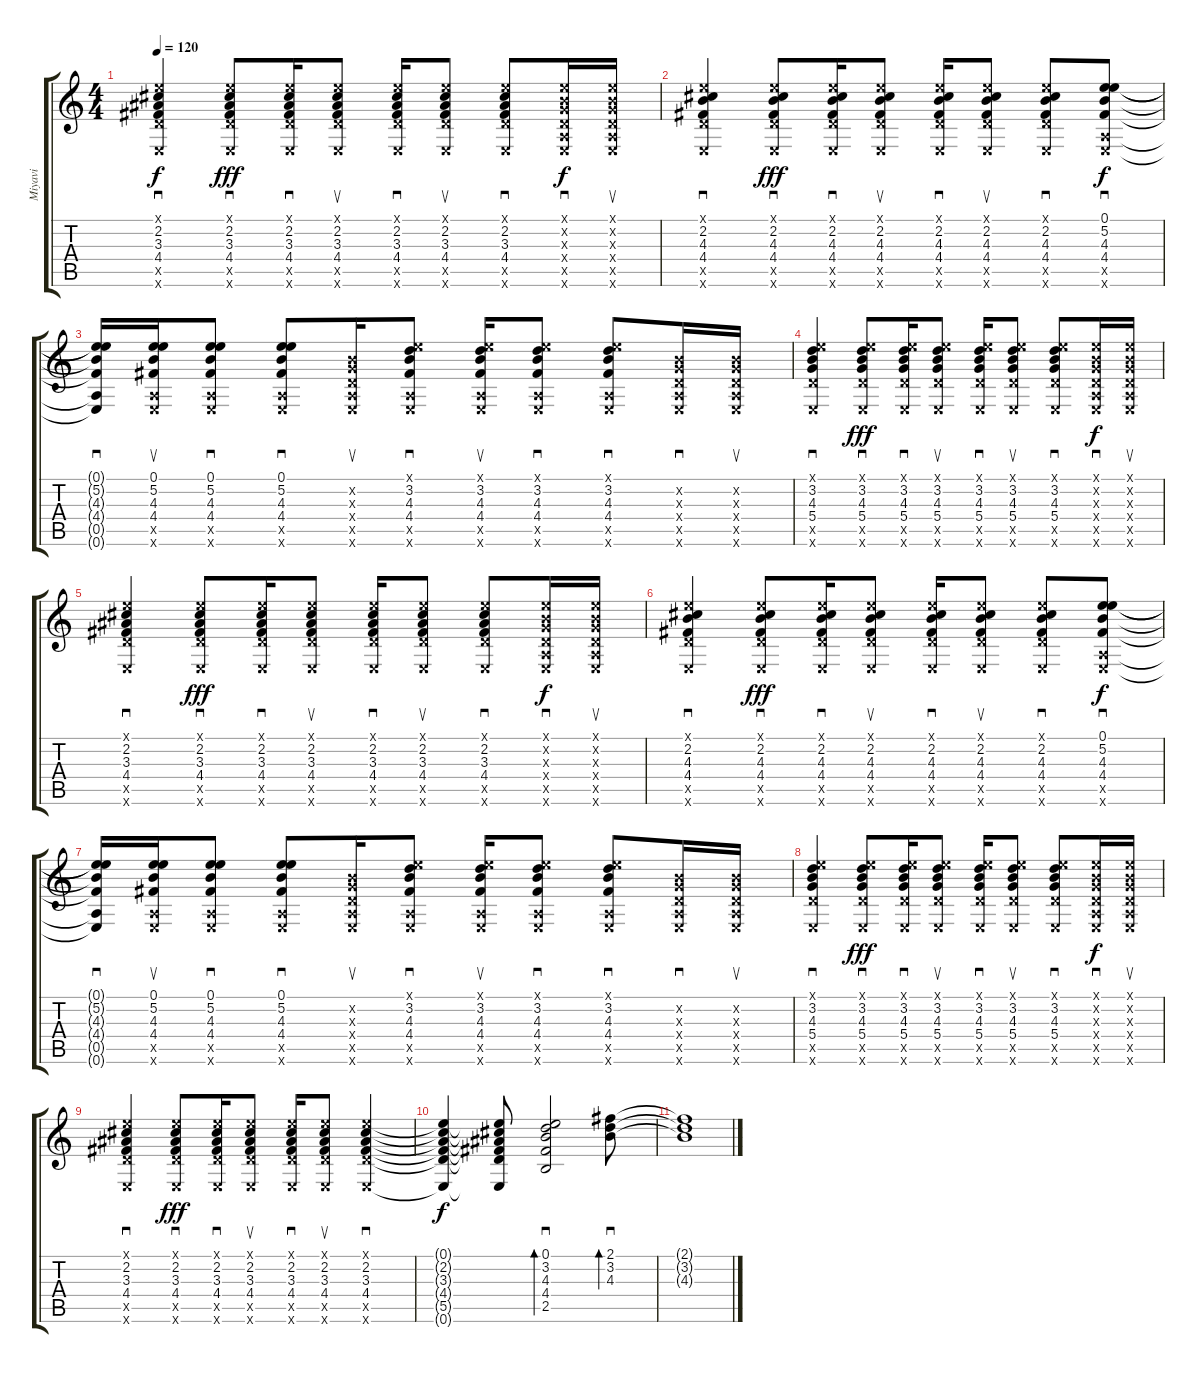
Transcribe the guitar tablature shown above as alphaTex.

\track ("Miyavi" "Miyavi") {instrument acousticguitarsteel}
\staff {score tabs}
\tuning (E4 B3 G3 D3 A2 E2) {hide}
\ts (4 4)
\tempo 120
\clef g2
\ks c
(0.1{x} 2.2 3.3 4.4 5.5{x} 0.6{x}).4{sd dy f} (0.1{x} 2.2 3.3 4.4 5.5{x} 0.6{x}).8{sd dy fff} (0.1{x} 2.2 3.3 4.4 5.5{x} 0.6{x}).16{sd} (0.1{x} 2.2 3.3 4.4 5.5{x} 0.6{x}).8{su} (0.1{x} 2.2 3.3 4.4 5.5{x} 0.6{x}).16{sd} (0.1{x} 2.2 3.3 4.4 5.5{x} 0.6{x}).8{su} (0.1{x} 2.2 3.3 4.4 5.5{x} 0.6{x}).8{sd} (0.1{x} 0.2{x} 0.3{x} 0.4{x} 0.5{x} 0.6{x}).16{sd dy f} (0.1{x} 0.2{x} 0.3{x} 0.4{x} 0.5{x} 0.6{x}).16{su} |
(0.1{x} 2.2 4.3 4.4 5.5{x} 0.6{x}).4{sd} (0.1{x} 2.2 4.3 4.4 5.5{x} 0.6{x}).8{sd dy fff} (0.1{x} 2.2 4.3 4.4 5.5{x} 0.6{x}).16{sd} (0.1{x} 2.2 4.3 4.4 5.5{x} 0.6{x}).8{su} (0.1{x} 2.2 4.3 4.4 5.5{x} 0.6{x}).16{sd} (0.1{x} 2.2 4.3 4.4 5.5{x} 0.6{x}).8{su} (0.1{x} 2.2 4.3 4.4 5.5{x} 0.6{x}).8{sd} (0.1 5.2 4.3 4.4 0.5{x} 0.6{x}).8{sd dy f} |
(0.1{t} 5.2{t} 4.3{t} 4.4{t} 0.5{t} 0.6{t}).16{sd} (0.1 5.2 4.3 4.4 0.5{x} 0.6{x}).16{su} (0.1 5.2 4.3 4.4 0.5{x} 0.6{x}).8{sd} (0.1 5.2 4.3 4.4 0.5{x} 0.6{x}).8{sd} (0.2{x} 0.3{x} 0.4{x} 0.5{x} 0.6{x}).16{su} (0.1{x} 3.2 4.3 4.4 0.5{x} 0.6{x}).8{sd} (0.1{x} 3.2 4.3 4.4 0.5{x} 0.6{x}).16{su} (0.1{x} 3.2 4.3 4.4 0.5{x} 0.6{x}).8{sd} (0.1{x} 3.2 4.3 4.4 0.5{x} 0.6{x}).8{sd} (0.2{x} 0.3{x} 0.4{x} 0.5{x} 0.6{x}).16{sd} (0.2{x} 0.3{x} 0.4{x} 0.5{x} 0.6{x}).16{su} |
(0.1{x} 3.2 4.3 5.4 5.5{x} 0.6{x}).4{sd} (0.1{x} 3.2 4.3 5.4 5.5{x} 0.6{x}).8{sd dy fff} (0.1{x} 3.2 4.3 5.4 5.5{x} 0.6{x}).16{sd} (0.1{x} 3.2 4.3 5.4 5.5{x} 0.6{x}).8{su} (0.1{x} 3.2 4.3 5.4 5.5{x} 0.6{x}).16{sd} (0.1{x} 3.2 4.3 5.4 5.5{x} 0.6{x}).8{su} (0.1{x} 3.2 4.3 5.4 5.5{x} 0.6{x}).8{sd} (0.1{x} 0.2{x} 0.3{x} 0.4{x} 0.5{x} 0.6{x}).16{sd dy f} (0.1{x} 0.2{x} 0.3{x} 0.4{x} 0.5{x} 0.6{x}).16{su} |
(0.1{x} 2.2 3.3 4.4 5.5{x} 0.6{x}).4{sd} (0.1{x} 2.2 3.3 4.4 5.5{x} 0.6{x}).8{sd dy fff} (0.1{x} 2.2 3.3 4.4 5.5{x} 0.6{x}).16{sd} (0.1{x} 2.2 3.3 4.4 5.5{x} 0.6{x}).8{su} (0.1{x} 2.2 3.3 4.4 5.5{x} 0.6{x}).16{sd} (0.1{x} 2.2 3.3 4.4 5.5{x} 0.6{x}).8{su} (0.1{x} 2.2 3.3 4.4 5.5{x} 0.6{x}).8{sd} (0.1{x} 0.2{x} 0.3{x} 0.4{x} 0.5{x} 0.6{x}).16{sd dy f} (0.1{x} 0.2{x} 0.3{x} 0.4{x} 0.5{x} 0.6{x}).16{su} |
(0.1{x} 2.2 4.3 4.4 5.5{x} 0.6{x}).4{sd} (0.1{x} 2.2 4.3 4.4 5.5{x} 0.6{x}).8{sd dy fff} (0.1{x} 2.2 4.3 4.4 5.5{x} 0.6{x}).16{sd} (0.1{x} 2.2 4.3 4.4 5.5{x} 0.6{x}).8{su} (0.1{x} 2.2 4.3 4.4 5.5{x} 0.6{x}).16{sd} (0.1{x} 2.2 4.3 4.4 5.5{x} 0.6{x}).8{su} (0.1{x} 2.2 4.3 4.4 5.5{x} 0.6{x}).8{sd} (0.1 5.2 4.3 4.4 0.5{x} 0.6{x}).8{sd dy f} |
(0.1{t} 5.2{t} 4.3{t} 4.4{t} 0.5{t} 0.6{t}).16{sd} (0.1 5.2 4.3 4.4 0.5{x} 0.6{x}).16{su} (0.1 5.2 4.3 4.4 0.5{x} 0.6{x}).8{sd} (0.1 5.2 4.3 4.4 0.5{x} 0.6{x}).8{sd} (0.2{x} 0.3{x} 0.4{x} 0.5{x} 0.6{x}).16{su} (0.1{x} 3.2 4.3 4.4 0.5{x} 0.6{x}).8{sd} (0.1{x} 3.2 4.3 4.4 0.5{x} 0.6{x}).16{su} (0.1{x} 3.2 4.3 4.4 0.5{x} 0.6{x}).8{sd} (0.1{x} 3.2 4.3 4.4 0.5{x} 0.6{x}).8{sd} (0.2{x} 0.3{x} 0.4{x} 0.5{x} 0.6{x}).16{sd} (0.2{x} 0.3{x} 0.4{x} 0.5{x} 0.6{x}).16{su} |
(0.1{x} 3.2 4.3 5.4 5.5{x} 0.6{x}).4{sd} (0.1{x} 3.2 4.3 5.4 5.5{x} 0.6{x}).8{sd dy fff} (0.1{x} 3.2 4.3 5.4 5.5{x} 0.6{x}).16{sd} (0.1{x} 3.2 4.3 5.4 5.5{x} 0.6{x}).8{su} (0.1{x} 3.2 4.3 5.4 5.5{x} 0.6{x}).16{sd} (0.1{x} 3.2 4.3 5.4 5.5{x} 0.6{x}).8{su} (0.1{x} 3.2 4.3 5.4 5.5{x} 0.6{x}).8{sd} (0.1{x} 0.2{x} 0.3{x} 0.4{x} 0.5{x} 0.6{x}).16{sd dy f} (0.1{x} 0.2{x} 0.3{x} 0.4{x} 0.5{x} 0.6{x}).16{su} |
(0.1{x} 2.2 3.3 4.4 5.5{x} 0.6{x}).4{sd} (0.1{x} 2.2 3.3 4.4 5.5{x} 0.6{x}).8{sd dy fff} (0.1{x} 2.2 3.3 4.4 5.5{x} 0.6{x}).16{sd} (0.1{x} 2.2 3.3 4.4 5.5{x} 0.6{x}).8{su} (0.1{x} 2.2 3.3 4.4 5.5{x} 0.6{x}).16{sd} (0.1{x} 2.2 3.3 4.4 5.5{x} 0.6{x}).8{su} (0.1{x} 2.2 3.3 4.4 5.5{x} 0.6{x}).4{sd} |
(0.1{t} 2.2{t} 3.3{t} 4.4{t} 5.5{t} 0.6{t}).4{dy f} (0.1{t} 2.2{t} 3.3{t} 4.4{t} 5.5{t} 0.6{t}).8 (0.1 3.2 4.3 4.4 2.5).2{sd bd 480} (2.1 3.2 4.3).8{sd bd 480} |
(2.1{t} 3.2{t} 4.3{t}).1
